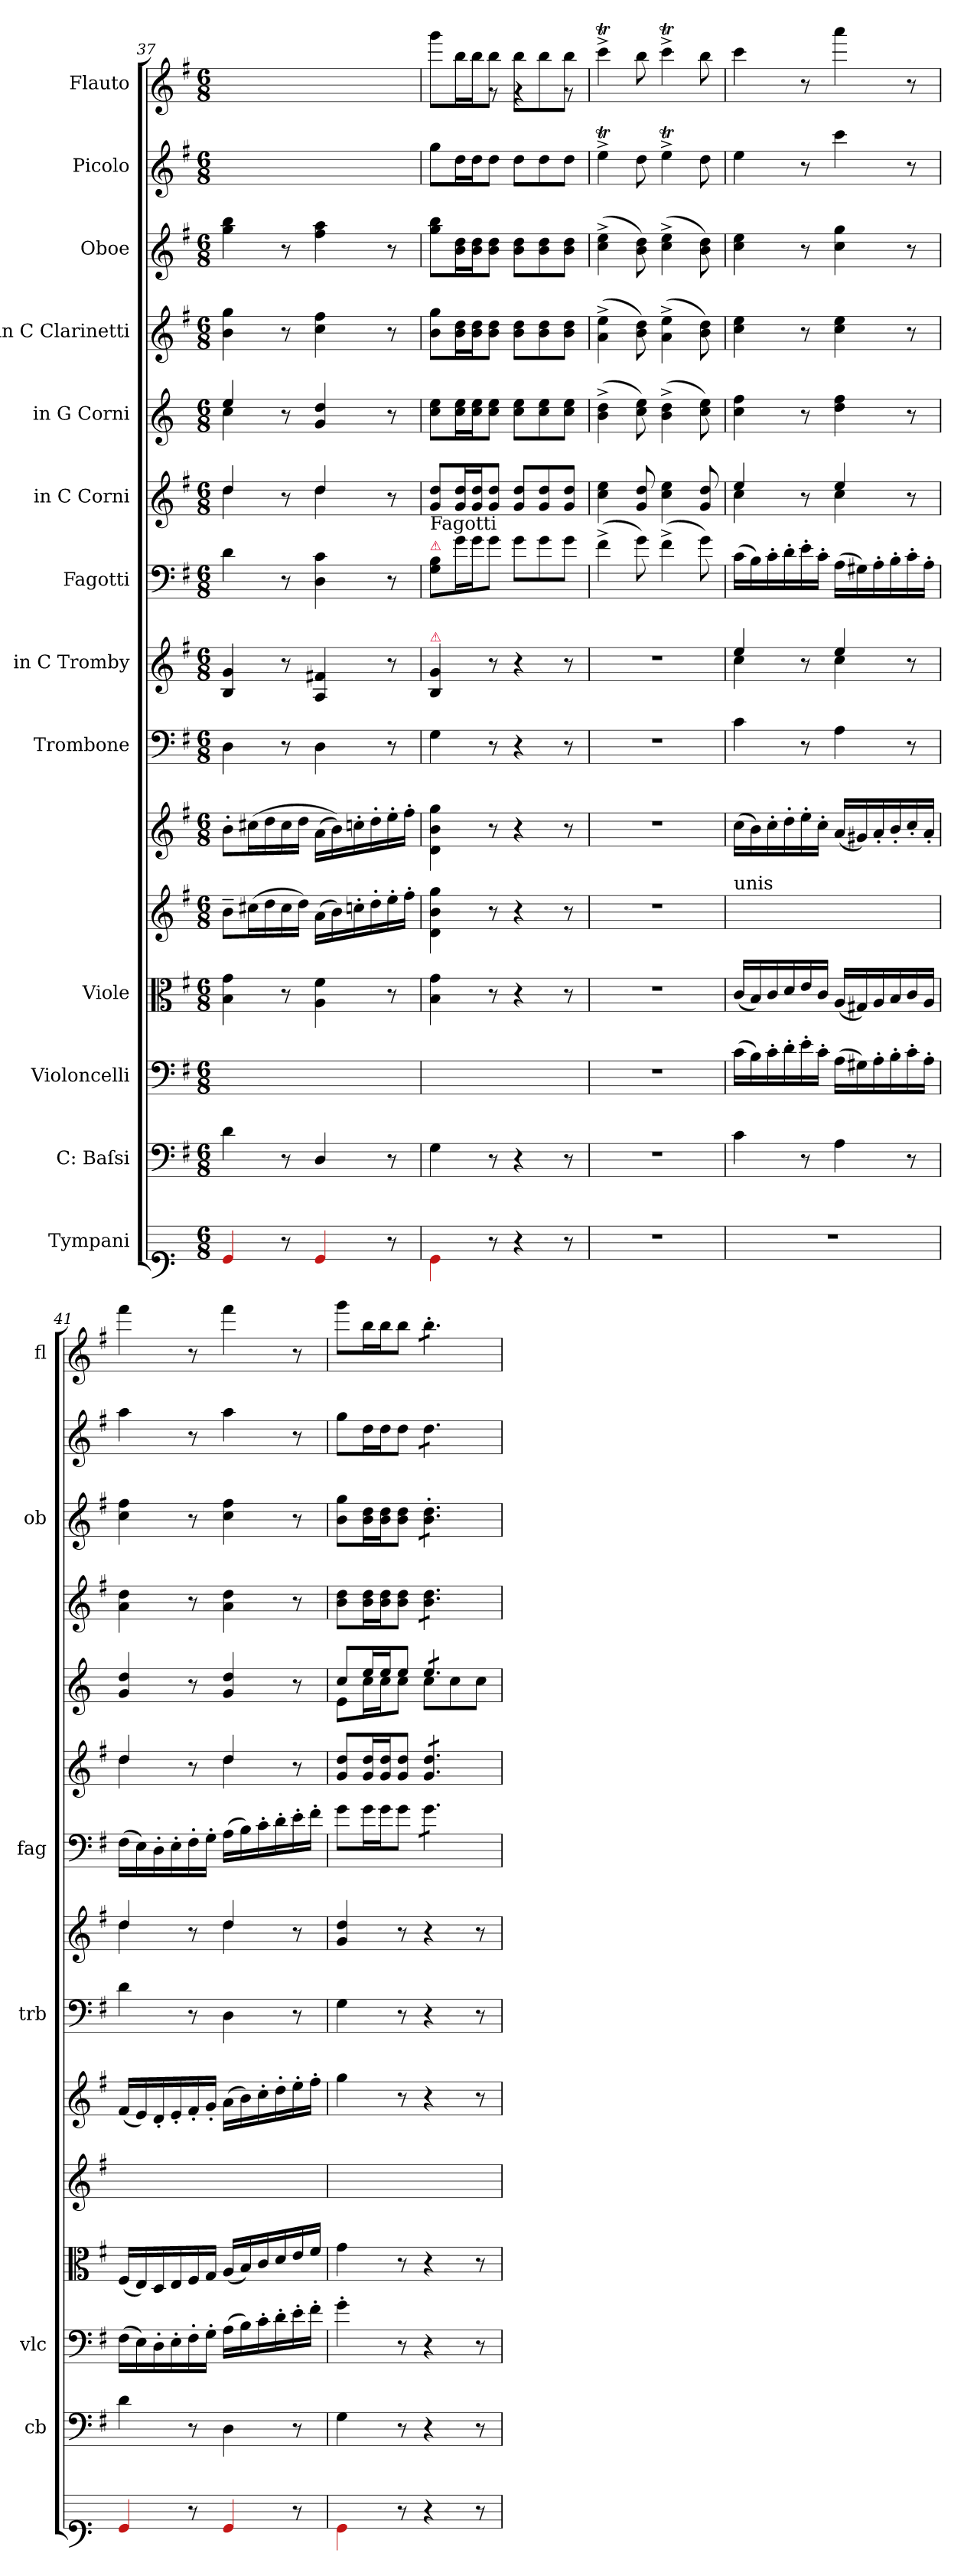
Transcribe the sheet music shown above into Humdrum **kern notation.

**kern	**kern	**kern	**kern	**kern	**kern	**kern	**kern	**kern	**kern	**kern	**kern	**kern	**kern	**kern
*part15	*part14	*part13	*part12	*part11	*part10	*part9	*part8	*part7	*part6	*part5	*part4	*part3	*part2	*part1
*staff15	*staff14	*staff13	*staff12	*staff11	*staff10	*staff9	*staff8	*staff7	*staff6	*staff5	*staff4	*staff3	*staff2	*staff1
*I"Tympani	*I"C: Baſsi	*I"Violoncelli	*I"Viole	*	*	*I"Trombone	*I"in C Tromby	*I"Fagotti	*I"in C Corni	*I"in G Corni	*I"in C Clarinetti	*I"Oboe	*I"Picolo	*I"Flauto
*	*I'cb	*I'vlc	*	*	*	*I'trb	*	*I'fag	*	*	*	*I'ob	*	*I'fl
*clefF1	*clefF4	*clefF4	*clefC3	*clefG2	*clefG2	*clefF4	*clefG2	*clefF4	*clefG2	*clefG2	*clefG2	*clefG2	*clefG2	*clefG2
*	*	*	*	*	*	*	*	*	*	*ITrd3c5	*	*	*	*
*k[]	*k[f#]	*k[f#]	*k[f#]	*k[f#]	*k[f#]	*k[f#]	*k[f#]	*k[f#]	*k[f#]	*k[f#]	*k[f#]	*k[f#]	*k[f#]	*k[f#]
*M6/8	*M6/8	*M6/8	*M6/8	*M6/8	*M6/8	*M6/8	*M6/8	*M6/8	*M6/8	*M6/8	*M6/8	*M6/8	*M6/8	*M6/8
=37	=37	=37	=37	=37	=37	=37	=37	=37	=37	=37	=37	=37	=37	=37
*	*	*	*	*	*	*	*	*	*^	*^	*	*	*	*
4Re/	4d\	4d\yy	4B\ 4g\	8b~\L	8b'\L	4D\	4B/ 4g/	4d\	4dd/	4dd\	4b/	4g\	4b\ 4gg\	4gg\ 4bb\	8b'\Lyy	8bb'\Lyy
.	.	.	.	(16cc#X\L	(16cc#X\L	.	.	.	.	.	.	.	.	.	(16cc#X\Lyy	(16ccc#X\Lyy
.	.	.	.	16dd\	16dd\	.	.	.	.	.	.	.	.	.	16dd\yy	16ddd\yy
8r	8r	8ryy	8r	16cc#\	16cc#\	8r	8r	8r	8r	8ryy	8r	8ryy	8r	8r	16cc#\yy	16ccc#\yy
.	.	.	.	16dd\JJ)	16dd\JJ	.	.	.	.	.	.	.	.	.	16dd\JJyy	16ddd\JJyy
4Re/	4D/	4D/yy	4A\ 4f#\	(16a\LL	(16a\LL	4D\	4A/ 4f#X/	4D\ 4c\	4dd/	4dd\	4d/ 4a/	4ryy	4cc\ 4ff#\	4ff#\ 4aa\	(16a\LLyy	(16aa\LLyy
.	.	.	.	16b\)	16b\))	.	.	.	.	.	.	.	.	.	16b\yy))	16bb\yy))
.	.	.	.	16ccn'\	16ccn'\	.	.	.	.	.	.	.	.	.	16ccn'\yy	16cccn'\yy
.	.	.	.	16dd'\	16dd'\	.	.	.	.	.	.	.	.	.	16dd'\yy	16ddd'\yy
8r	8r	8ryy	8r	16ee'\	16ee'\	8r	8r	8r	8r	8ryy	8r	8ryy	8r	8r	16ee'\yy	16eee'\yy
.	.	.	.	16ff#'\JJ	16ff#'\JJ	.	.	.	.	.	.	.	.	.	16ff#'\JJyy	16fff#'\JJyy
*	*	*	*	*	*	*	*	*	*v	*v	*	*	*	*	*	*
*	*	*	*	*	*	*	*	*	*	*v	*v	*	*	*	*
=38	=38	=38	=38	=38	=38	=38	=38	=38	=38	=38	=38	=38	=38	=38
*	*	*	*	*	*	*	*	*	*	*	*	*	*	*^
!	!	!	!	!	!	!	!	!LO:TX:a:t=Fagotti	!	!	!	!	!	!	!
!	!	!	!	!	!	!	!	!LO:TX:a:color=crimson:t=⚠	!	!	!	!	!	!	!
!	!	!	!	!	!	!	!LO:TX:a:color=crimson:t=⚠	!	!	!	!	!	!	!	!
4Re\	4G\	4G\yy	4B\ 4g\	4d\ 4b\ 4gg\	4d\ 4b\ 4gg\	4G\	4B/ 4g/	8G\ 8B\L	8g/ 8dd/L	8g\ 8b\L	8b\ 8gg\L	8gg\ 8bb\L	8gg\L	8ggg\L	4ryy
.	.	.	.	.	.	.	.	16g\L	16g/ 16dd/L	16g\ 16b\L	16b\ 16dd\L	16b\ 16dd\L	16dd\L	16bb\L	.
.	.	.	.	.	.	.	.	16g\J	16g/ 16dd/J	16g\ 16b\J	16b\ 16dd\J	16b\ 16dd\J	16dd\J	16bb\J	.
8r	8r	8ryy	8r	8r	8r	8r	8r	8g\J	8g/ 8dd/J	8g\ 8b\J	8b\ 8dd\J	8b\ 8dd\J	8dd\J	8bb\J	8r
4r	4r	4ryy	4r	4r	4r	4r	4r	8g\L	8g/ 8dd/L	8g\ 8b\L	8b\ 8dd\L	8b\ 8dd\L	8dd\L	8bb\L	4r
.	.	.	.	.	.	.	.	8g\	8g/ 8dd/	8g\ 8b\	8b\ 8dd\	8b\ 8dd\	8dd\	8bb\	.
8r	8r	8ryy	8r	8r	8r	8r	8r	8g\J	8g/ 8dd/J	8g\ 8b\J	8b\ 8dd\J	8b\ 8dd\J	8dd\J	8bb\J	8r
*	*	*	*	*	*	*	*	*	*	*	*	*	*	*v	*v
=39	=39	=39	=39	=39	=39	=39	=39	=39	=39	=39	=39	=39	=39	=39
2.r	2.r	2.r	2.r	2.r	2.r	2.r	2.r	(4f#^<\	4cc\ 4ee\	(4f#^<\ 4a^<\	(4a^<\ 4ee^<\	(4cc^<\ 4ee^<\	4eeT^<\	4cccT^<\
.	.	.	.	.	.	.	.	8g\)	8g/ 8dd/	8g\ 8b\)	8b\ 8dd\)	8b\ 8dd\)	8dd\	8bb\
.	.	.	.	.	.	.	.	(4f#^<\	4cc\ 4ee\	(4f#^<\ 4a^<\	(4a^<\ 4ee^<\	(4cc^<\ 4ee^<\	4eeT^<\	4cccT^<\
.	.	.	.	.	.	.	.	8g\)	8g/ 8dd/	8g\ 8b\)	8b\ 8dd\)	8b\ 8dd\)	8dd\	8bb\
=40	=40	=40	=40	=40	=40	=40	=40	=40	=40	=40	=40	=40	=40	=40
*	*	*	*	*	*	*	*^	*	*^	*	*	*	*	*
!	!	!	!	!LO:TX:a:t=unis	!	!	!	!	!	!	!	!	!	!	!	!
2.r	4c\	(16c\LL	(16c/LL	(16cc\LLyy	(16cc\LL	4c\	4ee/	4cc\	(16c\LL	4ee/	4cc\	4g\ 4cc\	4cc\ 4ee\	4cc\ 4ee\	4ee\	4ccc\
.	.	16B\)	16B/)	16b\yy)	16b\)	.	.	.	16B\)	.	.	.	.	.	.	.
.	.	16c'\	16c/	16cc'\yy	16cc'\	.	.	.	16c'\	.	.	.	.	.	.	.
.	.	16d'\	16d/	16dd'\yy	16dd'\	.	.	.	16d'\	.	.	.	.	.	.	.
.	8r	16e'\	16e/	16ee'\yy	16ee'\	8r	8r	8ryy	16e'\	8r	8ryy	8r	8r	8r	8r	8r
.	.	16c'\JJ	16c/JJ	16cc'\JJyy	16cc'\JJ	.	.	.	16c'\JJ	.	.	.	.	.	.	.
.	4A\	(16A\LL	(16A/LL	(16a/LLyy	(16a/LL	4A\	4ee/	4cc\	(16A\LL	4ee/	4cc\	4a\ 4cc\	4cc\ 4ee\	4cc\ 4gg\	4ccc\	4aaa\
.	.	16G#X\)	16G#X/)	16g#X/yy)	16g#X/)	.	.	.	16G#X\)	.	.	.	.	.	.	.
.	.	16A'\	16A/	16a'/yy	16a'/	.	.	.	16A'\	.	.	.	.	.	.	.
.	.	16B'\	16B/	16b'/yy	16b'/	.	.	.	16B'\	.	.	.	.	.	.	.
.	8r	16c'\	16c/	16cc'/yy	16cc'/	8r	8r	8ryy	16c'\	8r	8ryy	8r	8r	8r	8r	8r
.	.	16A'\JJ	16A/JJ	16a'/JJyy	16a'/JJ	.	.	.	16A'\JJ	.	.	.	.	.	.	.
=41	=41	=41	=41	=41	=41	=41	=41	=41	=41	=41	=41	=41	=41	=41	=41	=41
4Re/	4d\	(16F#\LL	(16F#/LL	(16f#/LLyy	(16f#/LL	4d\	4dd/	4dd\	(16F#\LL	4dd/	4dd\	4d/ 4a/	4a\ 4dd\	4cc\ 4ff#\	4aa\	4fff#\
.	.	16E\)	16E/)	16e/yy)	16e/)	.	.	.	16E\)	.	.	.	.	.	.	.
.	.	16D'\	16D/	16d'/yy	16d'/	.	.	.	16D'\	.	.	.	.	.	.	.
.	.	16E'\	16E/	16e'/yy	16e'/	.	.	.	16E'\	.	.	.	.	.	.	.
8r	8r	16F#'\	16F#/	16f#'/yy	16f#'/	8r	8r	8ryy	16F#'\	8r	8ryy	8r	8r	8r	8r	8r
.	.	16G'\JJ	16G/JJ	16g'/JJyy	16g'/JJ	.	.	.	16G'\JJ	.	.	.	.	.	.	.
4Re/	4D\	(16A\LL	(16A/LL	(16a\LLyy	(16a\LL	4D\	4dd/	4dd\	(16A\LL	4dd/	4dd\	4d/ 4a/	4a\ 4dd\	4cc\ 4ff#\	4aa\	4fff#\
.	.	16B\)	16B/)	16b\yy)	16b\)	.	.	.	16B\)	.	.	.	.	.	.	.
.	.	16c'\	16c/	16cc'\yy	16cc'\	.	.	.	16c'\	.	.	.	.	.	.	.
.	.	16d'\	16d/	16dd'\yy	16dd'\	.	.	.	16d'\	.	.	.	.	.	.	.
8r	8r	16e'\	16e/	16ee'\yy	16ee'\	8r	8r	8ryy	16e'\	8r	8ryy	8r	8r	8r	8r	8r
.	.	16f#'\JJ	16f#/JJ	16ff#'\JJyy	16ff#'\JJ	.	.	.	16f#'\JJ	.	.	.	.	.	.	.
*	*	*	*	*	*	*	*v	*v	*	*v	*v	*	*	*	*	*
=42	=42	=42	=42	=42	=42	=42	=42	=42	=42	=42	=42	=42	=42	=42
*	*	*	*	*	*	*	*	*	*	*^	*	*	*	*
4Re\	4G\	4g'\	4g\	4gg\yy	4gg\	4G\	4g/ 4dd/	8g\L	8g/ 8dd/L	8g/L	8B\L	8b\ 8dd\L	8b\ 8gg\L	8gg\L	8ggg\L
.	.	.	.	.	.	.	.	16g\L	16g/ 16dd/L	16b/L	16g\L	16b\ 16dd\L	16b\ 16dd\L	16dd\L	16bb\L
.	.	.	.	.	.	.	.	16g\J	16g/ 16dd/J	16b/J	16g\J	16b\ 16dd\J	16b\ 16dd\J	16dd\J	16bb\J
8r	8r	8r	8r	8ryy	8r	8r	8r	8g\J	8g/ 8dd/J	8b/J	8g\J	8b\ 8dd\J	8b\ 8dd\J	8dd\J	8bb\J
!	!	!	!	!	!	!	!	!	!	!	!	!	!	!	!LO:TX:a:color=crimson:t=⚠
!	!	!	!	!	!	!	!	!	!	!	!	!	!LO:TX:a:color=crimson:t=⚠	!	!
*	*	*	*	*	*	*	*	*tremolo	*	*	*	*	*	*	*
*	*	*	*	*	*	*	*	*	*tremolo	*	*	*	*	*	*
*	*	*	*	*	*	*	*	*	*	*tremolo	*	*	*	*	*
*	*	*	*	*	*	*	*	*	*	*	*	*tremolo	*	*	*
*	*	*	*	*	*	*	*	*	*	*	*	*	*tremolo	*	*
*	*	*	*	*	*	*	*	*	*	*	*	*	*	*tremolo	*
*	*	*	*	*	*	*	*	*	*	*	*	*	*	*	*tremolo
4r	4r	4r	4r	4ryy	4r	4r	4r	8g\L	8g/ 8dd/L	8b/L	8g\L	8b\ 8dd\L	8b'\ 8dd'\L	8dd\L	8bb'\L
.	.	.	.	.	.	.	.	8g\	8g/ 8dd/	8b/	8g\	8b\ 8dd\	8b'\ 8dd'\	8dd\	8bb'\
8r	8r	8r	8r	8ryy	8r	8r	8r	8g\J	8g/ 8dd/J	8b/J	8g\J	8b\ 8dd\J	8b'\ 8dd'\J	8dd\J	8bb'\J
*	*	*	*	*	*	*	*	*	*	*	*	*	*	*	*Xtremolo
*	*	*	*	*	*	*	*	*	*	*	*	*	*	*Xtremolo	*
*	*	*	*	*	*	*	*	*	*	*	*	*	*Xtremolo	*	*
*	*	*	*	*	*	*	*	*	*	*	*	*Xtremolo	*	*	*
*	*	*	*	*	*	*	*	*	*	*Xtremolo	*	*	*	*	*
*	*	*	*	*	*	*	*	*	*Xtremolo	*	*	*	*	*	*
*	*	*	*	*	*	*	*	*Xtremolo	*	*	*	*	*	*	*
*	*	*	*	*	*	*	*	*	*	*v	*v	*	*	*	*
=	=	=	=	=	=	=	=	=	=	=	=	=	=	=
*-	*-	*-	*-	*-	*-	*-	*-	*-	*-	*-	*-	*-	*-	*-
